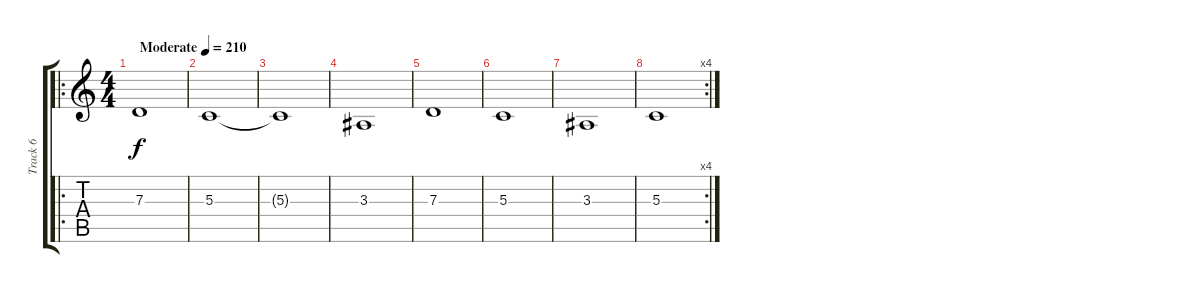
\track ("Track 6" "Track 6") {instrument stringensemble1}
\staff {score tabs}
\tuning (E4 B3 G3 D3 A2 E2) {hide}
\ro
\ts (4 4)
\tempo (210 "Moderate")
\clef g2
\ks c
7.3.1{dy f instrument stringensemble1} |
5.3.1 |
5.3{t}.1 |
3.3.1 |
7.3.1 |
5.3.1 |
3.3.1 |
\rc 4
5.3.1
